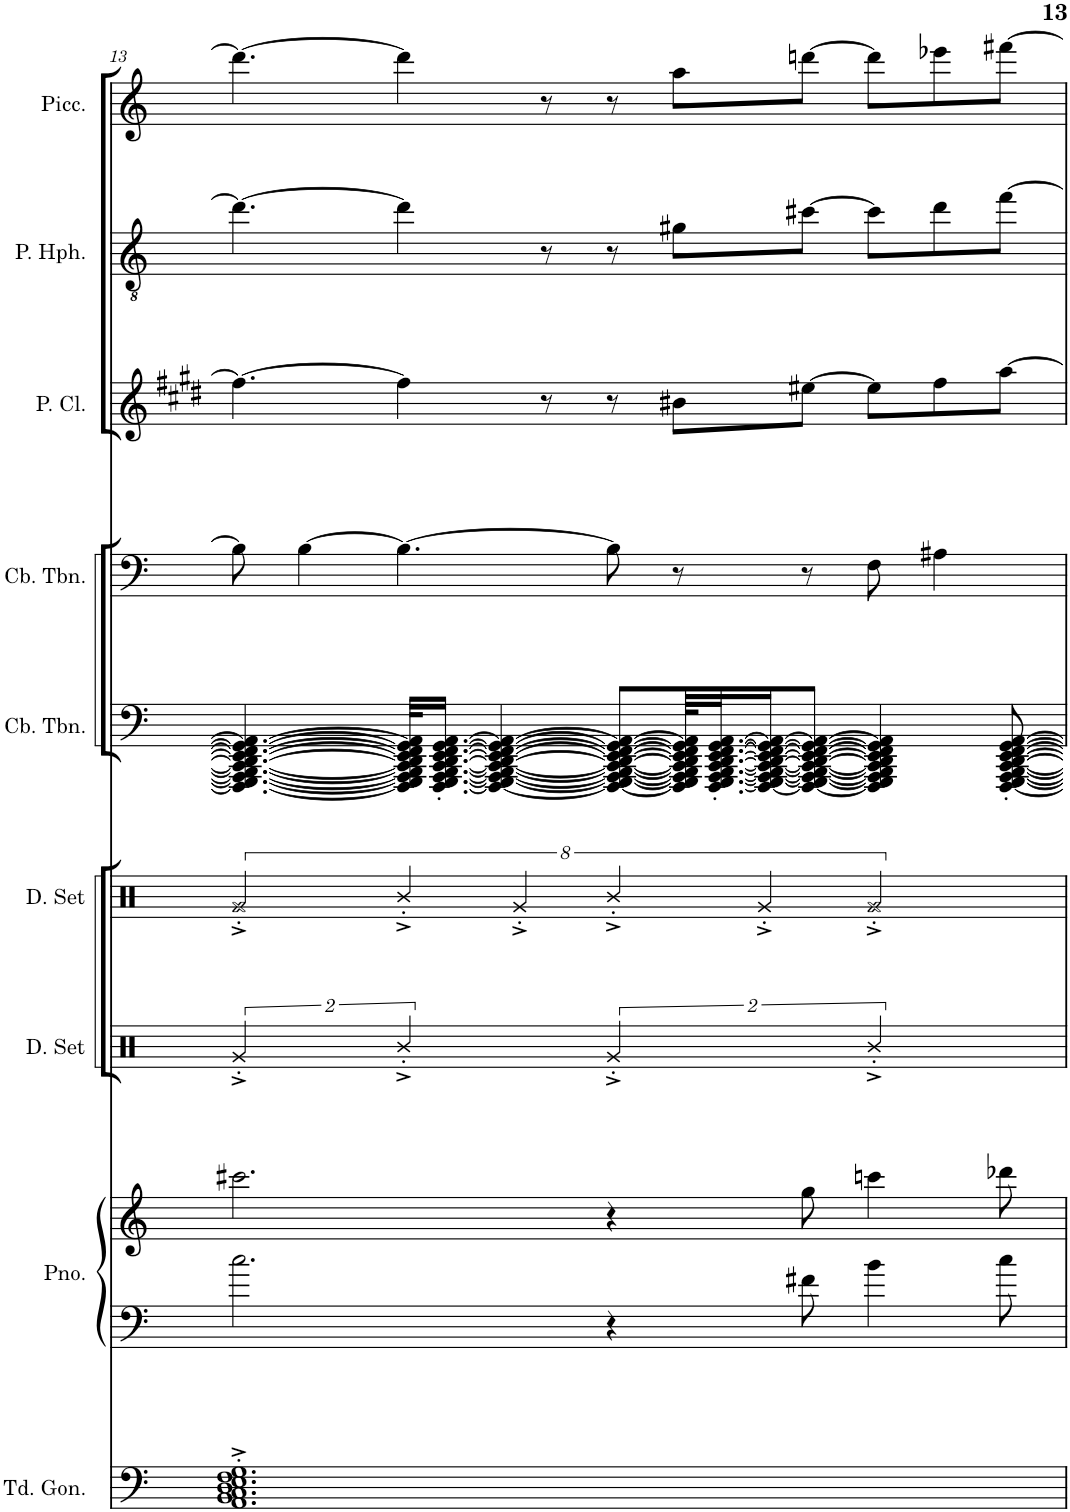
**kern	**kern	**kern	**kern	**kern	**kern	**kern	**kern	**kern	**kern
*part9	*part8	*part8	*part7	*part6	*part5	*part4	*part3	*part2	*part1
*staff10	*staff9	*staff8	*staff7	*staff6	*staff5	*staff4	*staff3	*staff2	*staff1
*I"Tuned Gongs	*I"Piano	*	*I"Drumset	*I"Drumset	*I"Contrabass Trombone	*I"Contrabass Trombone	*I"Piccolo Clarinet	*I"Piccolo Heckelphone	*I"Piccolo
*I'Td. Gon.	*I'Pno.	*	*I'D. Set	*I'D. Set	*I'Cb. Tbn.	*I'Cb. Tbn.	*I'P. Cl.	*I'P. Hph.	*I'Picc.
!!LO:PB:g=z
*clefF4	*clefF4	*clefG2	*clefX	*clefX	*clefF4	*clefF4	*clefG2	*clefGv2	*clefG2
*	*	*	*	*	*	*	*Trd-5c-8	*	*Trd-7c-12
*k[]	*k[]	*k[]	*k[]	*k[]	*k[]	*k[]	*k[f#c#g#d#]	*k[]	*k[]
*M12/8	*M12/8	*M12/8	*M12/8	*M12/8	*M12/8	*M12/8	*M12/8	*M12/8	*M12/8
=13	=13	=13	=13	=13	=13	=13	=13	=13	=13
1.AA'^ 1.BB'^ 1.C'^ 1.D'^ 1.E'^ 1.F'^ 1.G'^	2.cc\	2.ccc#X\	8%3Rg'^/	8%3Rg'^/	4.FFF/_ 4.GGG/_ 4.AAA/_ 4.BBB/_ 4.CC/_ 4.DD/_ 4.EE/_ 4.FF/_ 4.GG/_ 4.AA/_	8B\]	4.ff#\_	4.dd\_	4.ddd#\_
.	.	.	.	.	.	[4B\	.	.	.
.	.	.	8%3R'^/	16%3R'^/	32FFF/] 32GGG/] 32AAA/] 32BBB/] 32CC/] 32DD/] 32EE/] 32FF/] 32GG/] 32AA/]KLL	4.B\_	4ff#\]	4dd\]	4ddd#\]
.	.	.	.	.	[16.FFF/' [16.GGG/' [16.AAA/' [16.BBB/' [16.CC/' [16.DD/' [16.EE/' [16.FF/' [16.GG/' [16.AA/'JJ	.	.	.	.
.	.	.	.	.	4FFF/_ 4GGG/_ 4AAA/_ 4BBB/_ 4CC/_ 4DD/_ 4EE/_ 4FF/_ 4GG/_ 4AA/_	.	.	.	.
.	.	.	.	16%3Rg'^/	.	.	.	.	.
.	.	.	.	.	.	.	8r	8r	8r
.	4r	4r	8%3Rg'^/	16%3R'^/	8FFF/_ 8GGG/_ 8AAA/_ 8BBB/_ 8CC/_ 8DD/_ 8EE/_ 8FF/_ 8GG/_ 8AA/_L	8B\]	8r	8r	8r
.	.	.	.	.	64FFF/] 64GGG/] 64AAA/] 64BBB/] 64CC/] 64DD/] 64EE/] 64FF/] 64GG/] 64AA/]KLL	8r	8b#X\L	8g#X\L	8aa\L
.	.	.	.	.	[32.FFF/' [32.GGG/' [32.AAA/' [32.BBB/' [32.CC/' [32.DD/' [32.EE/' [32.FF/' [32.GG/' [32.AA/'J	.	.	.	.
.	.	.	.	16%3Rg'^/	16FFF/_ 16GGG/_ 16AAA/_ 16BBB/_ 16CC/_ 16DD/_ 16EE/_ 16FF/_ 16GG/_ 16AA/_J	.	.	.	.
.	8f#X\	8gg\	.	.	8FFF/_ 8GGG/_ 8AAA/_ 8BBB/_ 8CC/_ 8DD/_ 8EE/_ 8FF/_ 8GG/_ 8AA/_J	8r	[8ee#X\J	[8cc#X\J	[8dddn\J
.	4b\	4cccn\	8%3R'^/	8%3Rg'^/	4FFF/] 4GGG/] 4AAA/] 4BBB/] 4CC/] 4DD/] 4EE/] 4FF/] 4GG/] 4AA/]	8F\	8ee#\L]	8cc#\L]	8ddd\L]
.	.	.	.	.	.	4A#X\	8ff#\	8dd\	8eee-X\
.	8cc\	8ddd-X\	.	.	[8FFF/' [8GGG/' [8AAA/' [8BBB/' [8CC/' [8DD/' [8EE/' [8FF/' [8GG/' [8AA/'	.	[8aa\J	[8ff\J	[8fff#X\J
=	=	=	=	=	=	=	=	=	=
*-	*-	*-	*-	*-	*-	*-	*-	*-	*-
